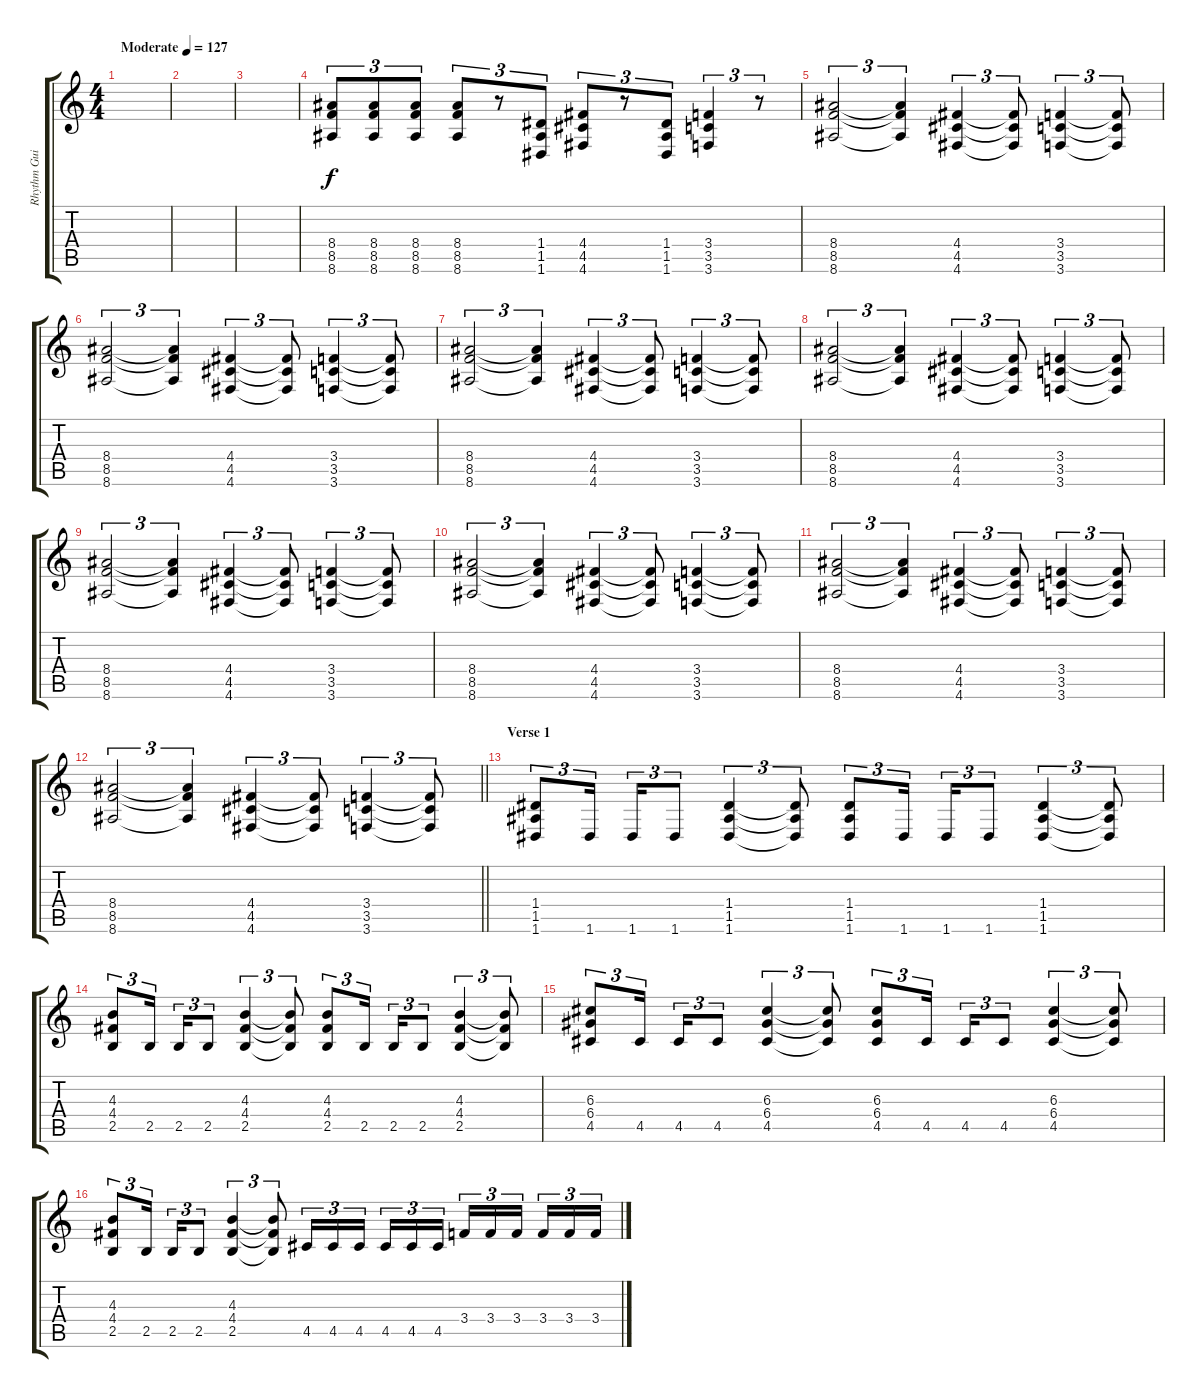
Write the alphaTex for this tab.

\track ("Rhythm Guitar" "Rhythm Gui") {instrument distortionguitar}
\staff {score tabs}
\tuning (E4 B3 G3 D3 A2 D2) {hide}
\ts (4 4)
\tempo (127 "Moderate")
\clef g2
\ks c
|
|
|
(8.4 8.5 8.6).8{tu (3 2)} (8.4 8.5 8.6).8{tu (3 2)} (8.4 8.5 8.6).8{tu (3 2)} (8.4 8.5 8.6).8{tu (3 2)} r.8{tu (3 2)} (1.4 1.5 1.6).8{tu (3 2)} (4.4 4.5 4.6).8{tu (3 2)} r.8{tu (3 2)} (1.4 1.5 1.6).8{tu (3 2)} (3.4 3.5 3.6).4{tu (3 2)} r.8{tu (3 2)} |
(8.4 8.5 8.6).2{tu (3 2) dy f} (8.4{t} 8.5{t} 8.6{t}).4{tu (3 2)} (4.4 4.5 4.6).4{tu (3 2)} (4.4{t} 4.5{t} 4.6{t}).8{tu (3 2)} (3.4 3.5 3.6).4{tu (3 2)} (3.4{t} 3.5{t} 3.6{t}).8{tu (3 2)} |
(8.4 8.5 8.6).2{tu (3 2)} (8.4{t} 8.5{t} 8.6{t}).4{tu (3 2)} (4.4 4.5 4.6).4{tu (3 2)} (4.4{t} 4.5{t} 4.6{t}).8{tu (3 2)} (3.4 3.5 3.6).4{tu (3 2)} (3.4{t} 3.5{t} 3.6{t}).8{tu (3 2)} |
(8.4 8.5 8.6).2{tu (3 2)} (8.4{t} 8.5{t} 8.6{t}).4{tu (3 2)} (4.4 4.5 4.6).4{tu (3 2)} (4.4{t} 4.5{t} 4.6{t}).8{tu (3 2)} (3.4 3.5 3.6).4{tu (3 2)} (3.4{t} 3.5{t} 3.6{t}).8{tu (3 2)} |
(8.4 8.5 8.6).2{tu (3 2)} (8.4{t} 8.5{t} 8.6{t}).4{tu (3 2)} (4.4 4.5 4.6).4{tu (3 2)} (4.4{t} 4.5{t} 4.6{t}).8{tu (3 2)} (3.4 3.5 3.6).4{tu (3 2)} (3.4{t} 3.5{t} 3.6{t}).8{tu (3 2)} |
(8.4 8.5 8.6).2{tu (3 2)} (8.4{t} 8.5{t} 8.6{t}).4{tu (3 2)} (4.4 4.5 4.6).4{tu (3 2)} (4.4{t} 4.5{t} 4.6{t}).8{tu (3 2)} (3.4 3.5 3.6).4{tu (3 2)} (3.4{t} 3.5{t} 3.6{t}).8{tu (3 2)} |
(8.4 8.5 8.6).2{tu (3 2)} (8.4{t} 8.5{t} 8.6{t}).4{tu (3 2)} (4.4 4.5 4.6).4{tu (3 2)} (4.4{t} 4.5{t} 4.6{t}).8{tu (3 2)} (3.4 3.5 3.6).4{tu (3 2)} (3.4{t} 3.5{t} 3.6{t}).8{tu (3 2)} |
(8.4 8.5 8.6).2{tu (3 2)} (8.4{t} 8.5{t} 8.6{t}).4{tu (3 2)} (4.4 4.5 4.6).4{tu (3 2)} (4.4{t} 4.5{t} 4.6{t}).8{tu (3 2)} (3.4 3.5 3.6).4{tu (3 2)} (3.4{t} 3.5{t} 3.6{t}).8{tu (3 2)} |
\barLineRight lightlight
(8.4 8.5 8.6).2{tu (3 2)} (8.4{t} 8.5{t} 8.6{t}).4{tu (3 2)} (4.4 4.5 4.6).4{tu (3 2)} (4.4{t} 4.5{t} 4.6{t}).8{tu (3 2)} (3.4 3.5 3.6).4{tu (3 2)} (3.4{t} 3.5{t} 3.6{t}).8{tu (3 2)} |
\section ("" "Verse 1")
(1.4 1.5 1.6).8{tu (3 2) volume 10} 1.6.16{tu (3 2) beam splitsecondary} 1.6.16{tu (3 2)} 1.6.8{tu (3 2)} (1.4 1.5 1.6).4{tu (3 2)} (1.4{t} 1.5{t} 1.6{t}).8{tu (3 2)} (1.4 1.5 1.6).8{tu (3 2)} 1.6.16{tu (3 2) beam splitsecondary} 1.6.16{tu (3 2)} 1.6.8{tu (3 2)} (1.4 1.5 1.6).4{tu (3 2)} (1.4{t} 1.5{t} 1.6{t}).8{tu (3 2)} |
(4.3 4.4 2.5).8{tu (3 2)} 2.5.16{tu (3 2) beam splitsecondary} 2.5.16{tu (3 2)} 2.5.8{tu (3 2)} (4.3 4.4 2.5).4{tu (3 2)} (4.3{t} 4.4{t} 2.5{t}).8{tu (3 2)} (4.3 4.4 2.5).8{tu (3 2)} 2.5.16{tu (3 2) beam splitsecondary} 2.5.16{tu (3 2)} 2.5.8{tu (3 2)} (4.3 4.4 2.5).4{tu (3 2)} (4.3{t} 4.4{t} 2.5{t}).8{tu (3 2)} |
(6.3 6.4 4.5).8{tu (3 2)} 4.5.16{tu (3 2) beam splitsecondary} 4.5.16{tu (3 2)} 4.5.8{tu (3 2)} (6.3 6.4 4.5).4{tu (3 2)} (6.3{t} 6.4{t} 4.5{t}).8{tu (3 2)} (6.3 6.4 4.5).8{tu (3 2)} 4.5.16{tu (3 2) beam splitsecondary} 4.5.16{tu (3 2)} 4.5.8{tu (3 2)} (6.3 6.4 4.5).4{tu (3 2)} (6.3{t} 6.4{t} 4.5{t}).8{tu (3 2)} |
(4.3 4.4 2.5).8{tu (3 2)} 2.5.16{tu (3 2) beam splitsecondary} 2.5.16{tu (3 2)} 2.5.8{tu (3 2)} (4.3 4.4 2.5).4{tu (3 2)} (4.3{t} 4.4{t} 2.5{t}).8{tu (3 2)} 4.5.16{tu (3 2)} 4.5.16{tu (3 2)} 4.5.16{tu (3 2) beam splitsecondary} 4.5.16{tu (3 2)} 4.5.16{tu (3 2)} 4.5.16{tu (3 2)} 3.4.16{tu (3 2)} 3.4.16{tu (3 2)} 3.4.16{tu (3 2) beam splitsecondary} 3.4.16{tu (3 2)} 3.4.16{tu (3 2)} 3.4.16{tu (3 2)}
